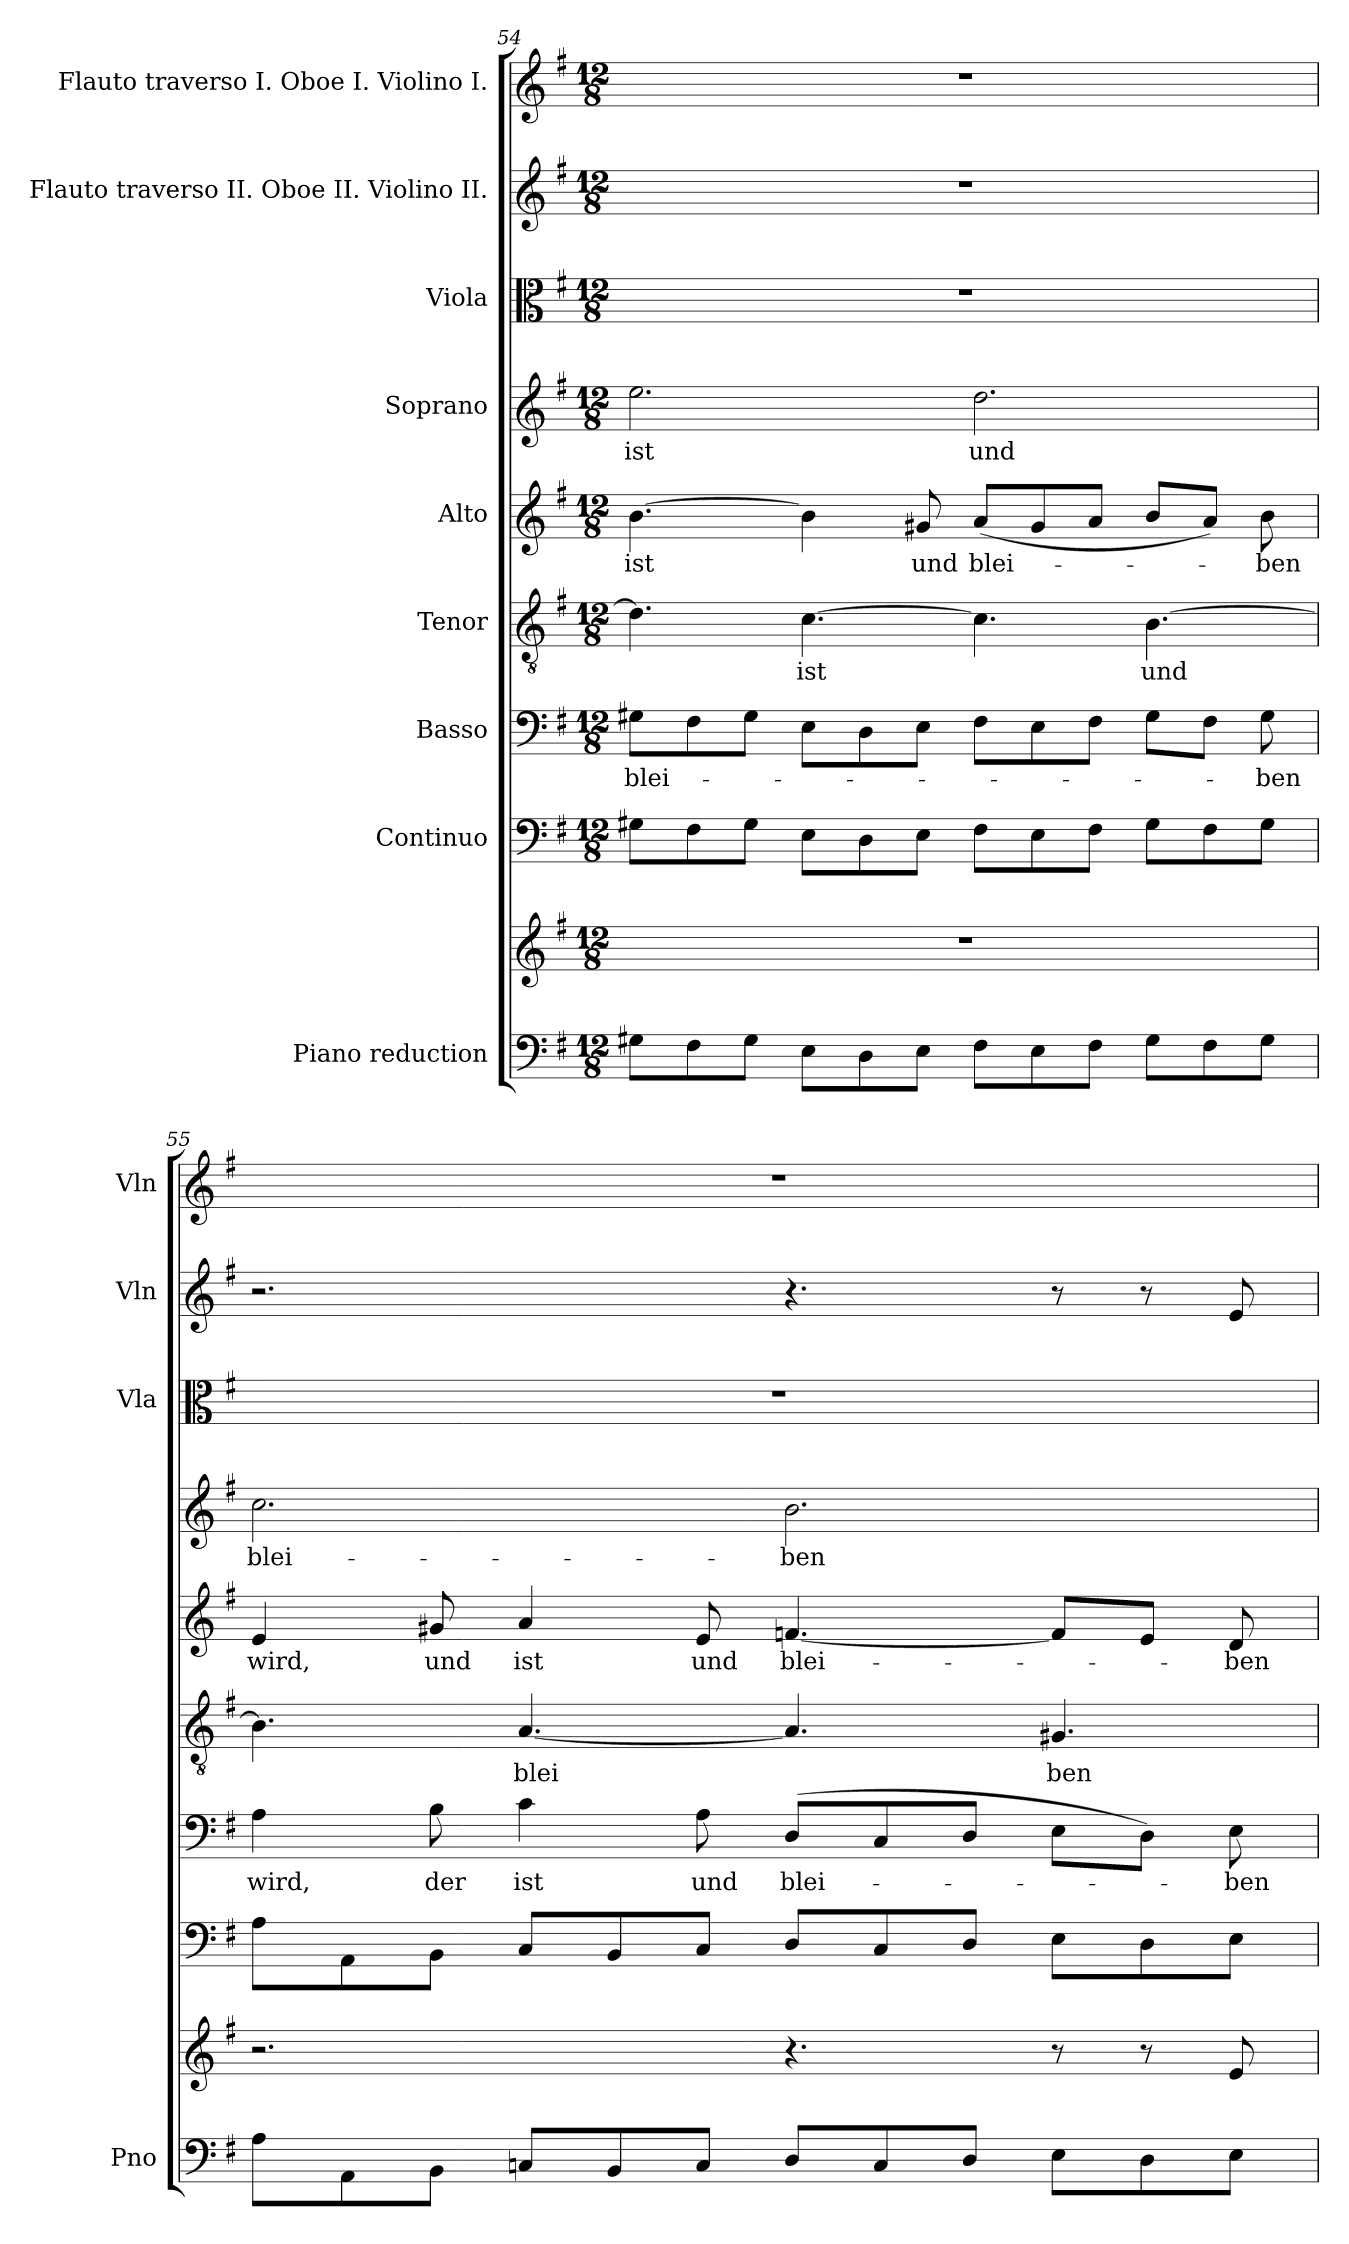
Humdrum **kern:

**kern	**kern	**kern	**kern	**text	**kern	**text	**kern	**text	**kern	**text	**kern	**kern	**kern
*part9	*part9	*part8	*part7	*part7	*part6	*part6	*part5	*part5	*part4	*part4	*part3	*part2	*part1
*staff10	*staff9	*staff8	*staff7	*staff7	*staff6	*staff6	*staff5	*staff5	*staff4	*staff4	*staff3	*staff2	*staff1
*I"Piano reduction	*	*I"Continuo	*I"Basso	*	*I"Tenor	*	*I"Alto	*	*I"Soprano	*	*I"Viola	*I"Flauto traverso II. Oboe II. Violino II.	*I"Flauto traverso I. Oboe I. Violino I.
*I'Pno	*	*	*	*	*	*	*	*	*	*	*I'Vla	*I'Vln	*I'Vln
*clefF4	*clefG2	*clefF4	*clefF4	*	*clefGv2	*	*clefG2	*	*clefG2	*	*clefC3	*clefG2	*clefG2
*k[f#]	*k[f#]	*k[f#]	*k[f#]	*	*k[f#]	*	*k[f#]	*	*k[f#]	*	*k[f#]	*k[f#]	*k[f#]
*M12/8	*M12/8	*M12/8	*M12/8	*	*M12/8	*	*M12/8	*	*M12/8	*	*M12/8	*M12/8	*M12/8
=54	=54	=54	=54	=54	=54	=54	=54	=54	=54	=54	=54	=54	=54
!	!	!	!	!LO:LY:b	!	!	!	!LO:LY:b	!	!LO:LY:b	!	!	!
8G#X\L	1.r	8G#X\L	8G#X\L	blei-	4.d\]	.	[4.b\	ist	2.ee\	ist	1.r	1.r	1.r
8F#\	.	8F#\	8F#\	.	.	.	.	.	.	.	.	.	.
8G#\J	.	8G#\J	8G#\J	.	.	.	.	.	.	.	.	.	.
!	!	!	!	!	!	!LO:LY:b	!	!	!	!	!	!	!
8E\L	.	8E\L	8E\L	.	[4.c\	ist	4b\]	.	.	.	.	.	.
8D\	.	8D\	8D\	.	.	.	.	.	.	.	.	.	.
!	!	!	!	!	!	!	!	!LO:LY:b	!	!	!	!	!
8E\J	.	8E\J	8E\J	.	.	.	8g#X/	und	.	.	.	.	.
!	!	!	!	!	!	!	!	!LO:LY:b	!	!LO:LY:b	!	!	!
8F#\L	.	8F#\L	8F#\L	.	4.c\]	.	(8a/L	blei-	2.dd\	und	.	.	.
8E\	.	8E\	8E\	.	.	.	8g#/	.	.	.	.	.	.
8F#\J	.	8F#\J	8F#\J	.	.	.	8a/J	.	.	.	.	.	.
!	!	!	!	!	!	!LO:LY:b	!	!	!	!	!	!	!
8G#\L	.	8G#\L	8G#\L	.	[4.B\	und	8b/L	.	.	.	.	.	.
8F#\	.	8F#\	8F#\J	.	.	.	8a/J)	.	.	.	.	.	.
!	!	!	!	!LO:LY:b	!	!	!	!LO:LY:b	!	!	!	!	!
8G#\J	.	8G#\J	8G#\	-ben	.	.	8b\	-ben	.	.	.	.	.
=55	=55	=55	=55	=55	=55	=55	=55	=55	=55	=55	=55	=55	=55
!	!	!	!	!LO:LY:b	!	!	!	!LO:LY:b	!	!LO:LY:b	!	!	!
8A\L	2.r	8A\L	4A\	wird,	4.B\]	.	4e/	wird,	2.cc\	blei-	1.r	2.r	1.r
8AA\	.	8AA\	.	.	.	.	.	.	.	.	.	.	.
!	!	!	!	!LO:LY:b	!	!	!	!LO:LY:b	!	!	!	!	!
8BB\J	.	8BB\J	8B\	der	.	.	8g#X/	und	.	.	.	.	.
!	!	!	!	!LO:LY:b	!	!LO:LY:b	!	!LO:LY:b	!	!	!	!	!
8Cn/L	.	8C/L	4c\	ist	[4.A/	blei	4a/	ist	.	.	.	.	.
8BB/	.	8BB/	.	.	.	.	.	.	.	.	.	.	.
!	!	!	!	!LO:LY:b	!	!	!	!LO:LY:b	!	!	!	!	!
8C/J	.	8C/J	8A\	und	.	.	8e/	und	.	.	.	.	.
!	!	!	!	!LO:LY:b	!	!	!	!LO:LY:b	!	!LO:LY:b	!	!	!
8D/L	4.r	8D/L	(8D/L	blei-	4.A/]	.	[4.fn/	blei-	2.b\	-ben	.	4.r	.
8C/	.	8C/	8C/	.	.	.	.	.	.	.	.	.	.
8D/J	.	8D/J	8D/J	.	.	.	.	.	.	.	.	.	.
!	!	!	!	!	!	!LO:LY:b	!	!	!	!	!	!	!
8E\L	8r	8E\L	8E\L	.	4.G#X/	ben	8f/L]	.	.	.	.	8r	.
8D\	8r	8D\	8D\J)	.	.	.	8e/J	.	.	.	.	8r	.
!	!	!	!	!LO:LY:b	!	!	!	!LO:LY:b	!	!	!	!	!
8E\J	8e/	8E\J	8E\	-ben	.	.	8d/	-ben	.	.	.	8e/	.
=	=	=	=	=	=	=	=	=	=	=	=	=	=
*-	*-	*-	*-	*-	*-	*-	*-	*-	*-	*-	*-	*-	*-
